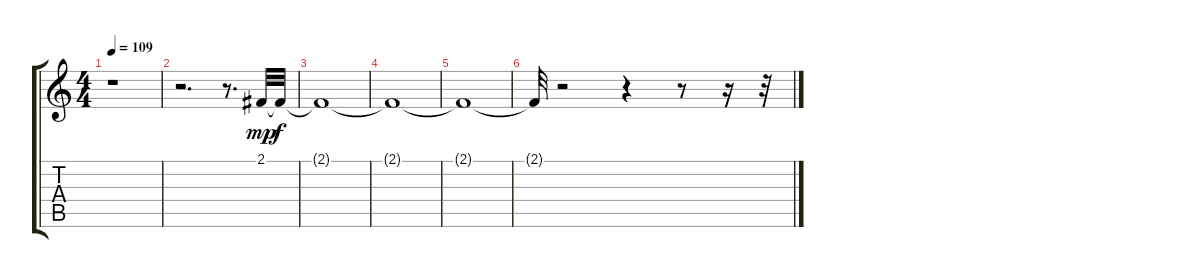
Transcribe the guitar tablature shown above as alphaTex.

\track "" {instrument synthstrings1}
\staff {score tabs}
\tuning (E4 B3 G3 D3 A2 E2) {hide}
\ts (4 4)
\tempo 109
\clef g2
\ks c
r.1{dy f} |
r.2{d} r.8{d} 2.1.32{dy mp} 2.1{t}.32{dy f} |
2.1{t}.1 |
2.1{t}.1 |
2.1{t}.1 |
2.1{t}.32 r.2 r.4 r.8 r.16 r.32
